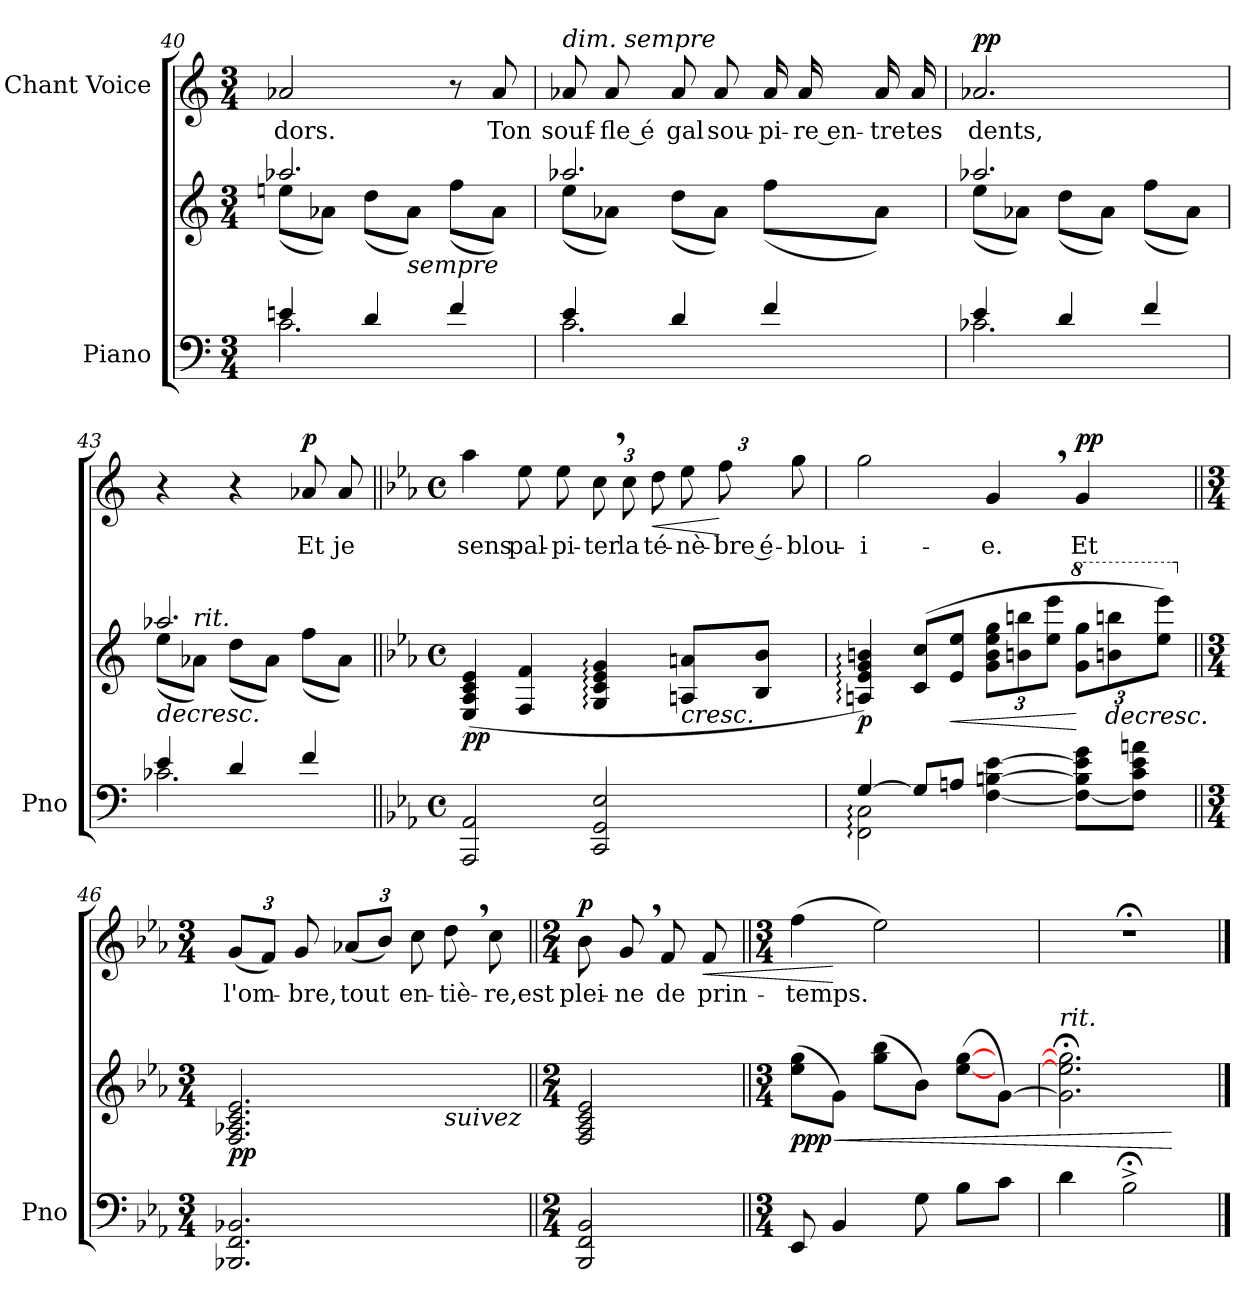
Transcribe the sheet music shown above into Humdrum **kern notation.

**kern	**kern	**dynam	**kern	**text	**dynam
*part2	*part2	*part2	*part1	*part1	*part1
*staff3	*staff2	*staff2/3	*staff1	*staff1	*staff1
*I"Piano	*	*	*I"Chant Voice	*	*
*I'Pno	*	*	*	*	*
*clefF4	*clefG2	*	*clefG2	*	*
*k[]	*k[]	*	*k[]	*	*
*M3/4	*M3/4	*	*M3/4	*	*
=40	=40	=40	=40	=40	=40
*^	*^	*	*	*	*
!	!	!	!	!	!	!LO:LY:b	!
4en/	2.c\	2.aa-X/	(<8een\L	.	2a-X/	dors.	.
.	.	.	8a-X\J)	.	.	.	.
4d/	.	.	(<8dd\L	.	.	.	.
!	!	!	!LO:TX:b:i:t=sempre	!	!	!	!
.	.	.	8a-\J)	.	.	.	.
4f/	.	.	(<8ff\L	.	8r	.	.
!	!	!	!	!	!	!LO:LY:b	!
.	.	.	8a-\J)	.	8a-/	Ton	.
!!LO:LB:g=z
=41	=41	=41	=41	=41	=41	=41	=41
!	!	!	!	!	!LO:TX:a:i:t=dim. sempre	!	!
!	!	!	!	!	!	!LO:LY:b	!
4e/	2.c\	2.aa-X/	(<8ee\L	.	8a-X/	souf-	.
!	!	!	!	!	!	!LO:LY:b	!
.	.	.	8a-X\J)	.	8a-/	-fle é	.
!	!	!	!	!	!	!LO:LY:b	!
4d/	.	.	(<8dd\L	.	8a-/	gal	.
!	!	!	!	!	!	!LO:LY:b	!
.	.	.	8a-\J)	.	8a-/	sou-	.
!	!	!	!	!	!	!LO:LY:b	!
4f/	.	.	(<8ff\L	.	16a-/	-pi-	.
!	!	!	!	!	!	!LO:LY:b	!
.	.	.	.	.	16a-/	-re en-	.
!	!	!	!	!	!	!LO:LY:b	!
.	.	.	8a-\J)	.	16a-/	-tre	.
!	!	!	!	!	!	!LO:LY:b	!
.	.	.	.	.	16a-/	tes	.
=42	=42	=42	=42	=42	=42	=42	=42
!	!	!	!	!	!	!LO:LY:b	!LO:DY:a
4e/	2.c-X\	2.aa-X/	(<8ee\L	.	2.a-X/	dents,	pp
.	.	.	8a-X\J)	.	.	.	.
4d/	.	.	(<8dd\L	.	.	.	.
.	.	.	8a-\J)	.	.	.	.
4f/	.	.	(<8ff\L	.	.	.	.
.	.	.	8a-\J)	.	.	.	.
=43	=43	=43	=43	=43	=43	=43	=43
*	*	*	*	*	*MM74	*	*
!	!	!	!	!LO:HP:b	!	!	!
4e/	2.c-X\	2.aa-X/	(<8ee\L	>	4r	.	.
!	!	!	!LO:TX:a:i:t=rit.	!	!	!	!
.	.	.	8a-X\J)	.	.	.	.
4d/	.	.	(<8dd\L	.	4r	.	.
.	.	.	8a-\J)	.	.	.	.
!	!	!	!	!	!	!LO:LY:b	!LO:DY:a
4f/	.	.	(<8ff\L	.	8a-X/	Et	p
!	!	!	!	!	!	!LO:LY:b	!
.	.	.	8a-\J)	.	8a-/	je	.
*v	*v	*	*	*	*	*	*
*	*v	*v	*	*	*	*
!!LO:LB:g=z
=44||	=44||	=44||	=44||	=44||	=44||
*k[b-e-a-]	*k[b-e-a-]	*	*k[b-e-a-]	*	*
*M4/4	*M4/4	*	*M4/4	*	*
*met(c)	*met(c)	*	*met(c)	*	*
*	*^	*	*	*	*
!	!	!	!LO:DY:b	!	!LO:LY:b	!
*	*v	*v	*	*	*	*
2AAA-/ 2AA-/	(>4E-/ 4A-/ 4c/ 4e-/	pp	4aa-\	sens	.
!	!	!	!	!LO:LY:b	!
.	4F/ 4f/	.	8ee-\	pal-	.
!	!	!	!	!LO:LY:b	!
.	.	.	8ee-\	-pi-	.
*	*	*	*Xbrackettup	*	*
!	!	!	!	!LO:LY:b	!
2CC/ 2GG/ 2E-/	4G/: 4c/: 4e-/: 4g/:	.	12cc,\	-ter	.
!	!	!	!	!LO:LY:b	!
.	.	.	12cc\	la	.
!	!	!	!	!LO:LY:b	!LO:HP:b
.	.	.	12dd\	té-	<
!	!	!LO:HP:b	!	!LO:LY:b	!
.	8An/ 8an/L	<	12ee-\	-nè-	.
!	!	!	!	!LO:LY:b	!
.	.	.	12ff\	-bre é-	[
.	8B-/ 8b-/J	.	.	.	.
!	!	!	!	!LO:LY:b	!
.	.	.	12gg\	-blou-	.
.	.	]	.	.	.
=45	=45	=45	=45	=45	=45
*^	*	*	*	*	*
!	!	!	!LO:DY:b	!	!LO:LY:b	!
[4G/	2FF\: 2C\:	4An/: 4e-/: 4g/: 4bn/:)	p	2gg\	-i-	.
8G/L]	.	(>8c/ 8cc/L	.	.	.	.
!	!	!	!LO:HP:b	!	!	!
8An/J	.	8e-/ 8ee-/J	<	.	.	.
*	*	*Xbrackettup	*	*	*	*
!	!	!	!	!	!LO:LY:b	!
[4F\ [4Bn\ [4e-\	2ryy	12g\ 12b\ 12ee-\ 12gg\L	.	4g,/	-e.	.
.	.	12bn\ 12bbn\	.	.	.	.
.	.	12ee-\ 12eee-\J	.	.	.	.
*	*	*8va	*	*	*	*
!	!	!	!	!	!LO:LY:b	!LO:DY:a
8F\_ 8B\] 8e-\] 8g\L	.	12gg\ 12ggg\L	[	4g/	Et	pp
!	!	!	!LO:HP:b	!	!	!
.	.	12bbni\ 12bbbni\	>	.	.	.
8F\] 8c\ 8e-\ 8an\J	.	.	.	.	.	.
.	.	12eee-\ 12eeee-\J)	.	.	.	.
*v	*v	*	*	*	*	*
.	.	[	.	.	.
!!LO:LB:g=z
=46||	=46||	=46||	=46||	=46||	=46||
*M3/4	*M3/4	*	*M3/4	*	*
*	*X8va	*	*	*	*
!	!	!LO:DY:b	!	!LO:LY:b	!
*	*^	*	*	*	*
2.BBB-X/ 2.FF/ 2.BB-X/	2.F/ 2.A-X/ 2.c/ 2.e-/	2ryy	pp	(<12g/L	l'om-	.
.	.	.	.	12f/J)	.	.
!	!	!	!	!	!LO:LY:b	!
.	.	.	.	12g/	-bre,	.
!	!	!	!	!	!LO:LY:b	!
.	.	.	.	(<12a-X/L	tout	.
.	.	.	.	12b-/J)	.	.
!	!	!	!	!	!LO:LY:b	!
.	.	.	.	12cc\	en-	.
!	!	!LO:TX:b:i:t=suivez	!	!	!	!
!	!	!	!	!	!LO:LY:b	!
.	.	4ryy	.	8dd,\	-tiè-	.
!	!	!	!	!	!LO:LY:b	!
.	.	.	.	8cc\	-re,est	.
*	*v	*v	*	*	*	*
=47||	=47||	=47||	=47||	=47||	=47||
*M2/4	*M2/4	*	*M2/4	*	*
*	*^	*	*	*	*
!	!	!	!	!	!LO:LY:b	!LO:DY:a
*	*v	*v	*	*	*	*
2BBB-/ 2FF/ 2BB-/	2F/ 2A-/ 2c/ 2e-/	.	8b-\	plei-	p
!	!	!	!	!LO:LY:b	!
.	.	.	8g,/	-ne	.
!	!	!	!	!LO:LY:b	!
.	.	.	8f/	de	.
!	!	!	!	!LO:LY:b	!LO:HP:b
.	.	.	8f/	prin-	<
=48||	=48||	=48||	=48||	=48||	=48||
*M3/4	*M3/4	*	*M3/4	*	*
!	!	!LO:HP:b	!	!LO:LY:b	!
*	*	*	*^	*	*
!	!	!LO:DY:n=1:b	!	!	!	!
8EE-/	(>8ee-\ 8gg\L	< ppp	(>4ff\	8ryy	-temps.	.
4BB-/	8g\J)	.	.	8ryy	.	[
.	(>8gg\ 8bb-\L	.	2ee-\)	2ryy	.	.
8G\	8b-\J)	.	.	.	.	.
8B-\L	(<[8ee-\ [8gg\L	.	.	.	.	.
8c\J	[8g\J)	]	.	.	.	.
*	*	*	*v	*v	*	*
=49	=49	=49	=49	=49	=49
*	*	*	*MM54	*	*
!	!LO:TX:a:i:t=rit.	!	!	!	!
4d\	2.g\];< 2.ee-\];< 2.gg\];<	.	2.r;<	.	.
2B-;<^\	.	.	.	.	.
.	.	[	.	.	.
==	==	==	==	==	==
*-	*-	*-	*-	*-	*-
